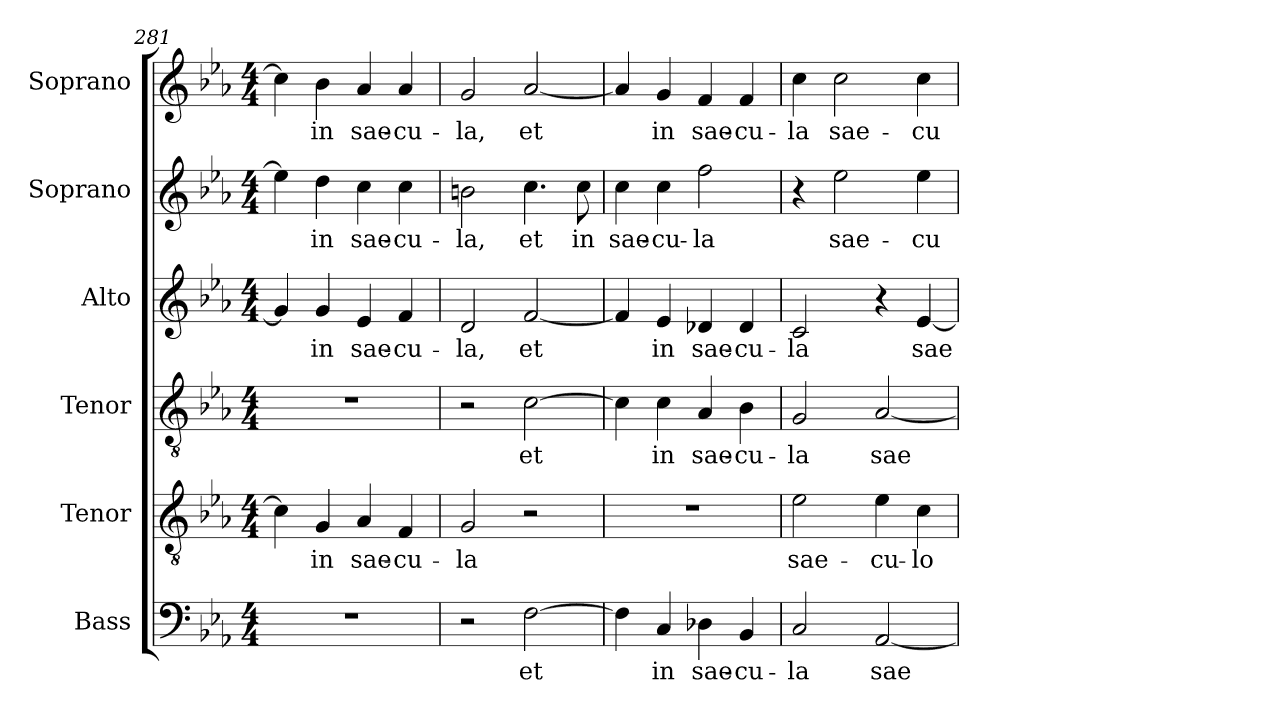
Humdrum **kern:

**kern	**text	**kern	**text	**kern	**text	**kern	**text	**kern	**text	**kern	**text
*part6	*part6	*part5	*part5	*part4	*part4	*part3	*part3	*part2	*part2	*part1	*part1
*staff6	*staff6	*staff5	*staff5	*staff4	*staff4	*staff3	*staff3	*staff2	*staff2	*staff1	*staff1
*I"Bass	*	*I"Tenor	*	*I"Tenor	*	*I"Alto	*	*I"Soprano	*	*I"Soprano	*
*I'B	*	*I'T	*	*I'T	*	*I'A	*	*I'S	*	*I'S	*
*clefF4	*	*clefGv2	*	*clefGv2	*	*clefG2	*	*clefG2	*	*clefG2	*
*	*	*ITrd7c12	*	*ITrd7c12	*	*	*	*	*	*	*
*k[b-e-a-]	*	*k[b-e-a-]	*	*k[b-e-a-]	*	*k[b-e-a-]	*	*k[b-e-a-]	*	*k[b-e-a-]	*
*E-:	*	*E-:	*	*E-:	*	*E-:	*	*E-:	*	*E-:	*
*M4/4	*	*M4/4	*	*M4/4	*	*M4/4	*	*M4/4	*	*M4/4	*
=281	=281	=281	=281	=281	=281	=281	=281	=281	=281	=281	=281
1r	.	4Ci\]	.	1r	.	4gi/]	.	4ee-i\]	.	4cci\]	.
!	!	!	!LO:LY:b:color=#000000	!	!	!	!	!	!	!	!
!	!	!	!	!	!	!	!LO:LY:b:color=#000000	!	!	!	!
!	!	!	!	!	!	!	!	!	!LO:LY:b:color=#000000	!	!
!	!	!	!	!	!	!	!	!	!	!	!LO:LY:b:color=#000000
.	.	4GGi/	in	.	.	4gi/	in	4ddi\	in	4b-i\	in
!	!	!	!LO:LY:b:color=#000000	!	!	!	!	!	!	!	!
!	!	!	!	!	!	!	!LO:LY:b:color=#000000	!	!	!	!
!	!	!	!	!	!	!	!	!	!LO:LY:b:color=#000000	!	!
!	!	!	!	!	!	!	!	!	!	!	!LO:LY:b:color=#000000
.	.	4AA-i/	sae-	.	.	4e-i/	sae-	4cci\	sae-	4a-i/	sae-
!	!	!	!LO:LY:b:color=#000000	!	!	!	!	!	!	!	!
!	!	!	!	!	!	!	!LO:LY:b:color=#000000	!	!	!	!
!	!	!	!	!	!	!	!	!	!LO:LY:b:color=#000000	!	!
!	!	!	!	!	!	!	!	!	!	!	!LO:LY:b:color=#000000
.	.	4FFi/	-cu-	.	.	4fi/	-cu-	4cci\	-cu-	4a-i/	-cu-
=282	=282	=282	=282	=282	=282	=282	=282	=282	=282	=282	=282
!	!	!	!LO:LY:b:color=#000000	!	!	!	!	!	!	!	!
!	!	!	!	!	!	!	!LO:LY:b:color=#000000	!	!	!	!
!	!	!	!	!	!	!	!	!	!LO:LY:b:color=#000000	!	!
!	!	!	!	!	!	!	!	!	!	!	!LO:LY:b:color=#000000
2r	.	2GGi/	-la	2r	.	2di/	-la,	2bni\	-la,	2gi/	-la,
!	!LO:LY:b:color=#000000	!	!	!	!	!	!	!	!	!	!
!	!	!	!	!	!LO:LY:b:color=#000000	!	!	!	!	!	!
!	!	!	!	!	!	!	!LO:LY:b:color=#000000	!	!	!	!
!	!	!	!	!	!	!	!	!	!LO:LY:b:color=#000000	!	!
!	!	!	!	!	!	!	!	!	!	!	!LO:LY:b:color=#000000
[2Fi\	et	2r	.	[2Ci\	et	[2fi/	et	4.cci\	et	[2a-i/	et
!	!	!	!	!	!	!	!	!	!LO:LY:b:color=#000000	!	!
.	.	.	.	.	.	.	.	8cci\	in	.	.
=283	=283	=283	=283	=283	=283	=283	=283	=283	=283	=283	=283
!	!	!	!	!	!	!	!	!	!LO:LY:b:color=#000000	!	!
4Fi\]	.	1r	.	4Ci\]	.	4fi/]	.	4cci\	sae-	4a-i/]	.
!	!LO:LY:b:color=#000000	!	!	!	!	!	!	!	!	!	!
!	!	!	!	!	!LO:LY:b:color=#000000	!	!	!	!	!	!
!	!	!	!	!	!	!	!LO:LY:b:color=#000000	!	!	!	!
!	!	!	!	!	!	!	!	!	!LO:LY:b:color=#000000	!	!
!	!	!	!	!	!	!	!	!	!	!	!LO:LY:b:color=#000000
4Ci/	in	.	.	4Ci\	in	4e-i/	in	4cci\	-cu-	4gi/	in
!	!LO:LY:b:color=#000000	!	!	!	!	!	!	!	!	!	!
!	!	!	!	!	!LO:LY:b:color=#000000	!	!	!	!	!	!
!	!	!	!	!	!	!	!LO:LY:b:color=#000000	!	!	!	!
!	!	!	!	!	!	!	!	!	!LO:LY:b:color=#000000	!	!
!	!	!	!	!	!	!	!	!	!	!	!LO:LY:b:color=#000000
4D-Xi\	sae-	.	.	4AA-i/	sae-	4d-Xi/	sae-	2ffi\	-la	4fi/	sae-
!	!LO:LY:b:color=#000000	!	!	!	!	!	!	!	!	!	!
!	!	!	!	!	!LO:LY:b:color=#000000	!	!	!	!	!	!
!	!	!	!	!	!	!	!LO:LY:b:color=#000000	!	!	!	!
!	!	!	!	!	!	!	!	!	!	!	!LO:LY:b:color=#000000
4BB-i/	-cu-	.	.	4BB-i\	-cu-	4d-i/	-cu-	.	.	4fi/	-cu-
=284	=284	=284	=284	=284	=284	=284	=284	=284	=284	=284	=284
!	!LO:LY:b:color=#000000	!	!	!	!	!	!	!	!	!	!
!	!	!	!LO:LY:b:color=#000000	!	!	!	!	!	!	!	!
!	!	!	!	!	!LO:LY:b:color=#000000	!	!	!	!	!	!
!	!	!	!	!	!	!	!LO:LY:b:color=#000000	!	!	!	!
!	!	!	!	!	!	!	!	!	!	!	!LO:LY:b:color=#000000
2Ci/	-la	2E-i\	sae-	2GGi/	-la	2ci/	-la	4r	.	4cci\	-la
!	!	!	!	!	!	!	!	!	!LO:LY:b:color=#000000	!	!
!	!	!	!	!	!	!	!	!	!	!	!LO:LY:b:color=#000000
.	.	.	.	.	.	.	.	2ee-i\	sae-	2cci\	sae-
!	!LO:LY:b:color=#000000	!	!	!	!	!	!	!	!	!	!
!	!	!	!LO:LY:b:color=#000000	!	!	!	!	!	!	!	!
!	!	!	!	!	!LO:LY:b:color=#000000	!	!	!	!	!	!
[2AA-i/	sae-	4E-i\	-cu-	[2AA-i/	sae-	4r	.	.	.	.	.
!	!	!	!LO:LY:b:color=#000000	!	!	!	!	!	!	!	!
!	!	!	!	!	!	!	!LO:LY:b:color=#000000	!	!	!	!
!	!	!	!	!	!	!	!	!	!LO:LY:b:color=#000000	!	!
!	!	!	!	!	!	!	!	!	!	!	!LO:LY:b:color=#000000
.	.	4Ci\	-lo-	.	.	[4e-i/	sae-	4ee-i\	-cu-	4cci\	-cu-
=	=	=	=	=	=	=	=	=	=	=	=
*-	*-	*-	*-	*-	*-	*-	*-	*-	*-	*-	*-
